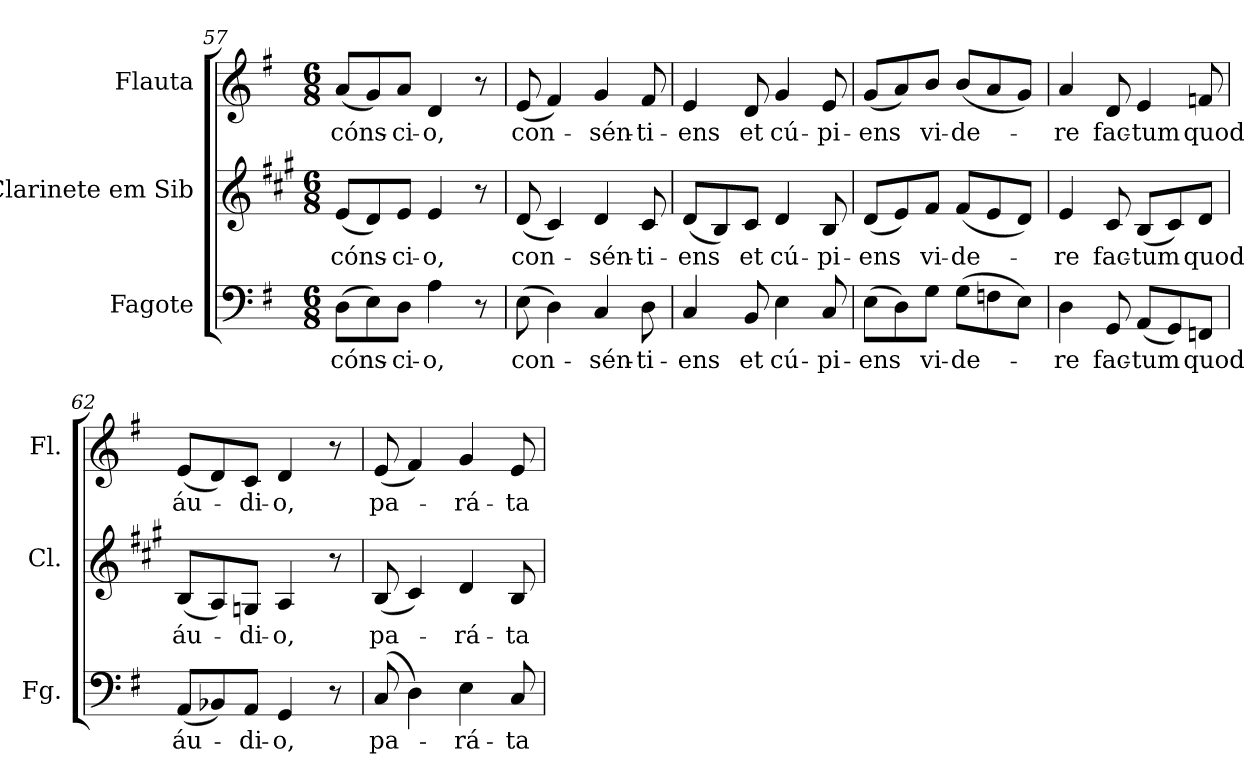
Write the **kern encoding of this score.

**kern	**text	**kern	**text	**kern	**text
*part3	*part3	*part2	*part2	*part1	*part1
*staff3	*staff3	*staff2	*staff2	*staff1	*staff1
*I"Fagote	*	*I"Clarinete em Sib	*	*I"Flauta	*
*I'Fg.	*	*I'Cl.	*	*I'Fl.	*
!!LO:LB:g=z
*clefF4	*	*clefG2	*	*clefG2	*
*	*	*ITrd1c2	*	*	*
*k[f#]	*	*k[f#]	*	*k[f#]	*
*G:	*	*G:	*	*G:	*
*M6/8	*	*M6/8	*	*M6/8	*
=57	=57	=57	=57	=57	=57
!	!LO:LY:b:color=#000000	!	!	!	!
!	!	!	!LO:LY:b:color=#000000	!	!
!	!	!	!	!	!LO:LY:b:color=#000000
(8Di\L	cóns-	(8di/L	cóns-	(8ai/L	cóns-
8Ei\)	.	8ci/)	.	8gi/)	.
!	!LO:LY:b:color=#000000	!	!	!	!
!	!	!	!LO:LY:b:color=#000000	!	!
!	!	!	!	!	!LO:LY:b:color=#000000
8Di\J	-ci-	8di/J	-ci-	8ai/J	-ci-
!	!LO:LY:b:color=#000000	!	!	!	!
!	!	!	!LO:LY:b:color=#000000	!	!
!	!	!	!	!	!LO:LY:b:color=#000000
4Ai\	-o,	4di/	-o,	4di/	-o,
8r	.	8r	.	8r	.
=58	=58	=58	=58	=58	=58
!	!LO:LY:b:color=#000000	!	!	!	!
!	!	!	!LO:LY:b:color=#000000	!	!
!	!	!	!	!	!LO:LY:b:color=#000000
(8Ei\	con-	(8ci/	con-	(8ei/	con-
4Di\)	.	4Bi/)	.	4f#i/)	.
!	!LO:LY:b:color=#000000	!	!	!	!
!	!	!	!LO:LY:b:color=#000000	!	!
!	!	!	!	!	!LO:LY:b:color=#000000
4Ci/	-sén-	4ci/	-sén-	4gi/	-sén-
!	!LO:LY:b:color=#000000	!	!	!	!
!	!	!	!LO:LY:b:color=#000000	!	!
!	!	!	!	!	!LO:LY:b:color=#000000
8Di\	-ti-	8Bi/	-ti-	8f#i/	-ti-
=59	=59	=59	=59	=59	=59
!	!LO:LY:b:color=#000000	!	!	!	!
!	!	!	!LO:LY:b:color=#000000	!	!
!	!	!	!	!	!LO:LY:b:color=#000000
4Ci/	-ens	(8ci/L	-ens	4ei/	-ens
.	.	8Ai/)	.	.	.
!	!LO:LY:b:color=#000000	!	!	!	!
!	!	!	!LO:LY:b:color=#000000	!	!
!	!	!	!	!	!LO:LY:b:color=#000000
8BBi/	et	8Bi/J	et	8di/	et
!	!LO:LY:b:color=#000000	!	!	!	!
!	!	!	!LO:LY:b:color=#000000	!	!
!	!	!	!	!	!LO:LY:b:color=#000000
4Ei\	cú-	4ci/	cú-	4gi/	cú-
!	!LO:LY:b:color=#000000	!	!	!	!
!	!	!	!LO:LY:b:color=#000000	!	!
!	!	!	!	!	!LO:LY:b:color=#000000
8Ci/	-pi-	8Ai/	-pi-	8ei/	-pi-
=60	=60	=60	=60	=60	=60
!	!LO:LY:b:color=#000000	!	!	!	!
!	!	!	!LO:LY:b:color=#000000	!	!
!	!	!	!	!	!LO:LY:b:color=#000000
(8Ei\L	-ens	(8ci/L	-ens	(8gi/L	-ens
8Di\)	.	8di/)	.	8ai/)	.
!	!LO:LY:b:color=#000000	!	!	!	!
!	!	!	!LO:LY:b:color=#000000	!	!
!	!	!	!	!	!LO:LY:b:color=#000000
8Gi\J	vi-	8ei/J	vi-	8bi/J	vi-
!	!LO:LY:b:color=#000000	!	!	!	!
!	!	!	!LO:LY:b:color=#000000	!	!
!	!	!	!	!	!LO:LY:b:color=#000000
(8Gi\L	-de-	(8ei/L	-de-	(8bi/L	-de-
8Fni\	.	8di/	.	8ai/	.
8Ei\J)	.	8ci/J)	.	8gi/J)	.
=61	=61	=61	=61	=61	=61
!	!LO:LY:b:color=#000000	!	!	!	!
!	!	!	!LO:LY:b:color=#000000	!	!
!	!	!	!	!	!LO:LY:b:color=#000000
4Di\	-re	4di/	-re	4ai/	-re
!	!LO:LY:b:color=#000000	!	!	!	!
!	!	!	!LO:LY:b:color=#000000	!	!
!	!	!	!	!	!LO:LY:b:color=#000000
8GGi/	fac-	8Bi/	fac-	8di/	fac-
!	!LO:LY:b:color=#000000	!	!	!	!
!	!	!	!LO:LY:b:color=#000000	!	!
!	!	!	!	!	!LO:LY:b:color=#000000
(8AAi/L	-tum	(8Ai/L	-tum	4ei/	-tum
8GGi/)	.	8Bi/)	.	.	.
!	!LO:LY:b:color=#000000	!	!	!	!
!	!	!	!LO:LY:b:color=#000000	!	!
!	!	!	!	!	!LO:LY:b:color=#000000
8FFni/J	quod	8ci/J	quod	8fni/	quod
!!LO:LB:g=z
=62	=62	=62	=62	=62	=62
!	!LO:LY:b:color=#000000	!	!	!	!
!	!	!	!LO:LY:b:color=#000000	!	!
!	!	!	!	!	!LO:LY:b:color=#000000
(8AAi/L	áu-	(8Ai/L	áu-	(8ei/L	áu-
8BB-Xi/)	.	8Gi/)	.	8di/)	.
!	!LO:LY:b:color=#000000	!	!	!	!
!	!	!	!LO:LY:b:color=#000000	!	!
!	!	!	!	!	!LO:LY:b:color=#000000
8AAi/J	-di-	8Fni/J	-di-	8ci/J	-di-
!	!LO:LY:b:color=#000000	!	!	!	!
!	!	!	!LO:LY:b:color=#000000	!	!
!	!	!	!	!	!LO:LY:b:color=#000000
4GGi/	-o,	4Gi/	-o,	4di/	-o,
8r	.	8r	.	8r	.
=63	=63	=63	=63	=63	=63
!	!LO:LY:b:color=#000000	!	!	!	!
!	!	!	!LO:LY:b:color=#000000	!	!
!	!	!	!	!	!LO:LY:b:color=#000000
(8Ci/	pa-	(8Ai/	pa-	(8ei/	pa-
4Di\)	.	4Bi/)	.	4f#i/)	.
!	!LO:LY:b:color=#000000	!	!	!	!
!	!	!	!LO:LY:b:color=#000000	!	!
!	!	!	!	!	!LO:LY:b:color=#000000
4Ei\	-rá-	4ci/	-rá-	4gi/	-rá-
!	!LO:LY:b:color=#000000	!	!	!	!
!	!	!	!LO:LY:b:color=#000000	!	!
!	!	!	!	!	!LO:LY:b:color=#000000
8Ci/	-ta	8Ai/	-ta	8ei/	-ta
=	=	=	=	=	=
*-	*-	*-	*-	*-	*-
